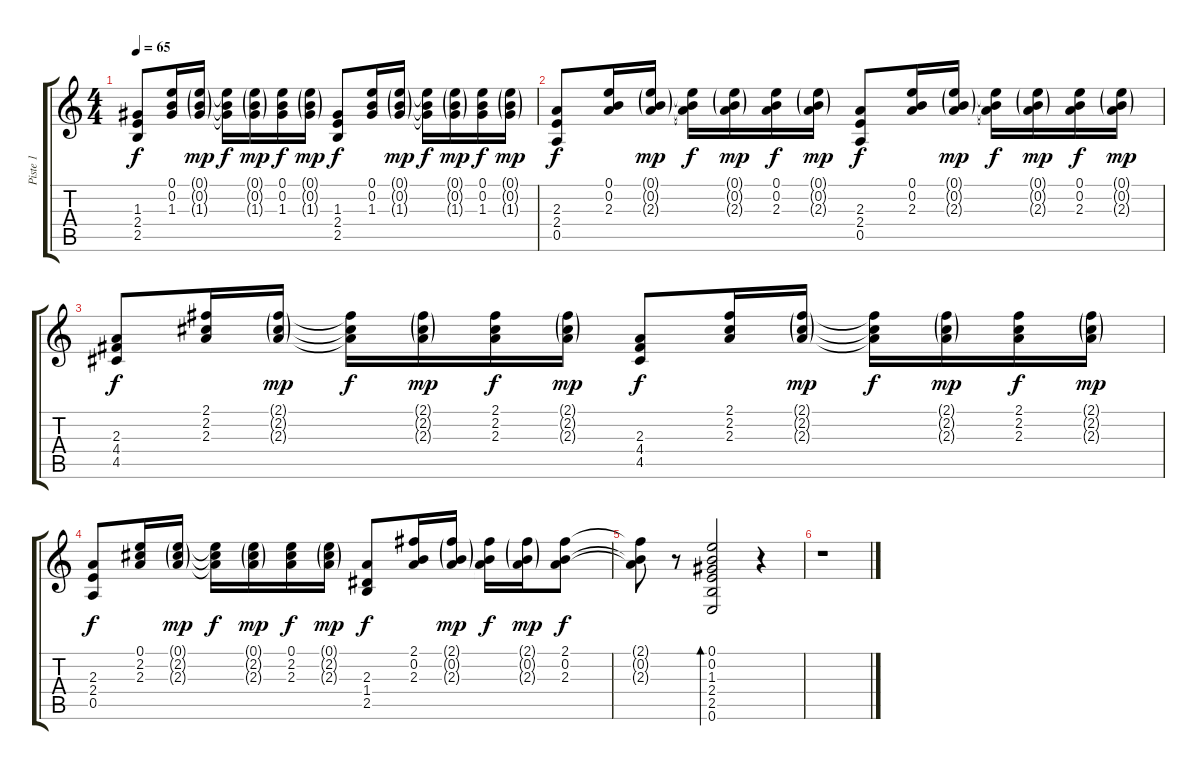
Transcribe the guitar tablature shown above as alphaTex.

\track ("Piste 1" "Piste 1") {instrument acousticguitarsteel}
\staff {score tabs}
\tuning (E4 B3 G3 D3 A2 E2) {hide}
\ts (4 4)
\tempo 65
\clef g2
\ks c
(1.3 2.4 2.5).8{dy f} (0.1 0.2 1.3).16 (0.1{g} 0.2{g} 1.3{g}).16{dy mp} (0.1{t} 0.2{t} 1.3{t}).16{dy f} (0.1{g} 0.2{g} 1.3{g}).16{dy mp} (0.1 0.2 1.3).16{dy f} (0.1{g} 0.2{g} 1.3{g}).16{dy mp} (1.3 2.4 2.5).8{dy f} (0.1 0.2 1.3).16 (0.1{g} 0.2{g} 1.3{g}).16{dy mp} (0.1{t} 0.2{t} 1.3{t}).16{dy f} (0.1{g} 0.2{g} 1.3{g}).16{dy mp} (0.1 0.2 1.3).16{dy f} (0.1{g} 0.2{g} 1.3{g}).16{dy mp} |
(2.3 2.4 0.5).8{dy f} (0.1 0.2 2.3).16 (0.1{g} 0.2{g} 2.3{g}).16{dy mp} (0.1{t} 0.2{t} 2.3{t}).16{dy f} (0.1{g} 0.2{g} 2.3{g}).16{dy mp} (0.1 0.2 2.3).16{dy f} (0.1{g} 0.2{g} 2.3{g}).16{dy mp} (2.3 2.4 0.5).8{dy f} (0.1 0.2 2.3).16 (0.1{g} 0.2{g} 2.3{g}).16{dy mp} (0.1{t} 0.2{t} 2.3{t}).16{dy f} (0.1{g} 0.2{g} 2.3{g}).16{dy mp} (0.1 0.2 2.3).16{dy f} (0.1{g} 0.2{g} 2.3{g}).16{dy mp} |
(2.3 4.4 4.5).8{dy f} (2.1 2.2 2.3).16 (2.1{g} 2.2{g} 2.3{g}).16{dy mp} (2.1{t} 2.2{t} 2.3{t}).16{dy f} (2.1{g} 2.2{g} 2.3{g}).16{dy mp} (2.1 2.2 2.3).16{dy f} (2.1{g} 2.2{g} 2.3{g}).16{dy mp} (2.3 4.4 4.5).8{dy f} (2.1 2.2 2.3).16 (2.1{g} 2.2{g} 2.3{g}).16{dy mp} (2.1{t} 2.2{t} 2.3{t}).16{dy f} (2.1{g} 2.2{g} 2.3{g}).16{dy mp} (2.1 2.2 2.3).16{dy f} (2.1{g} 2.2{g} 2.3{g}).16{dy mp} |
(2.3 2.4 0.5).8{dy f} (0.1 2.2 2.3).16 (0.1{g} 2.2{g} 2.3{g}).16{dy mp} (0.1{t} 2.2{t} 2.3{t}).16{dy f} (0.1{g} 2.2{g} 2.3{g}).16{dy mp} (0.1 2.2 2.3).16{dy f} (0.1{g} 2.2{g} 2.3{g}).16{dy mp} (2.3 1.4 2.5).8{dy f} (2.1 0.2 2.3).16 (2.1{g} 0.2{g} 2.3{g}).16{dy mp} (2.1{t} 0.2{t} 2.3{t}).16{dy f} (2.1{g} 0.2{g} 2.3{g}).16{dy mp} (2.1 0.2 2.3).8{dy f} |
(2.1{t} 0.2{t} 2.3{t}).8 r.8 (0.1 0.2 1.3 2.4 2.5 0.6).2{bd 480} r.4 |
r.1
